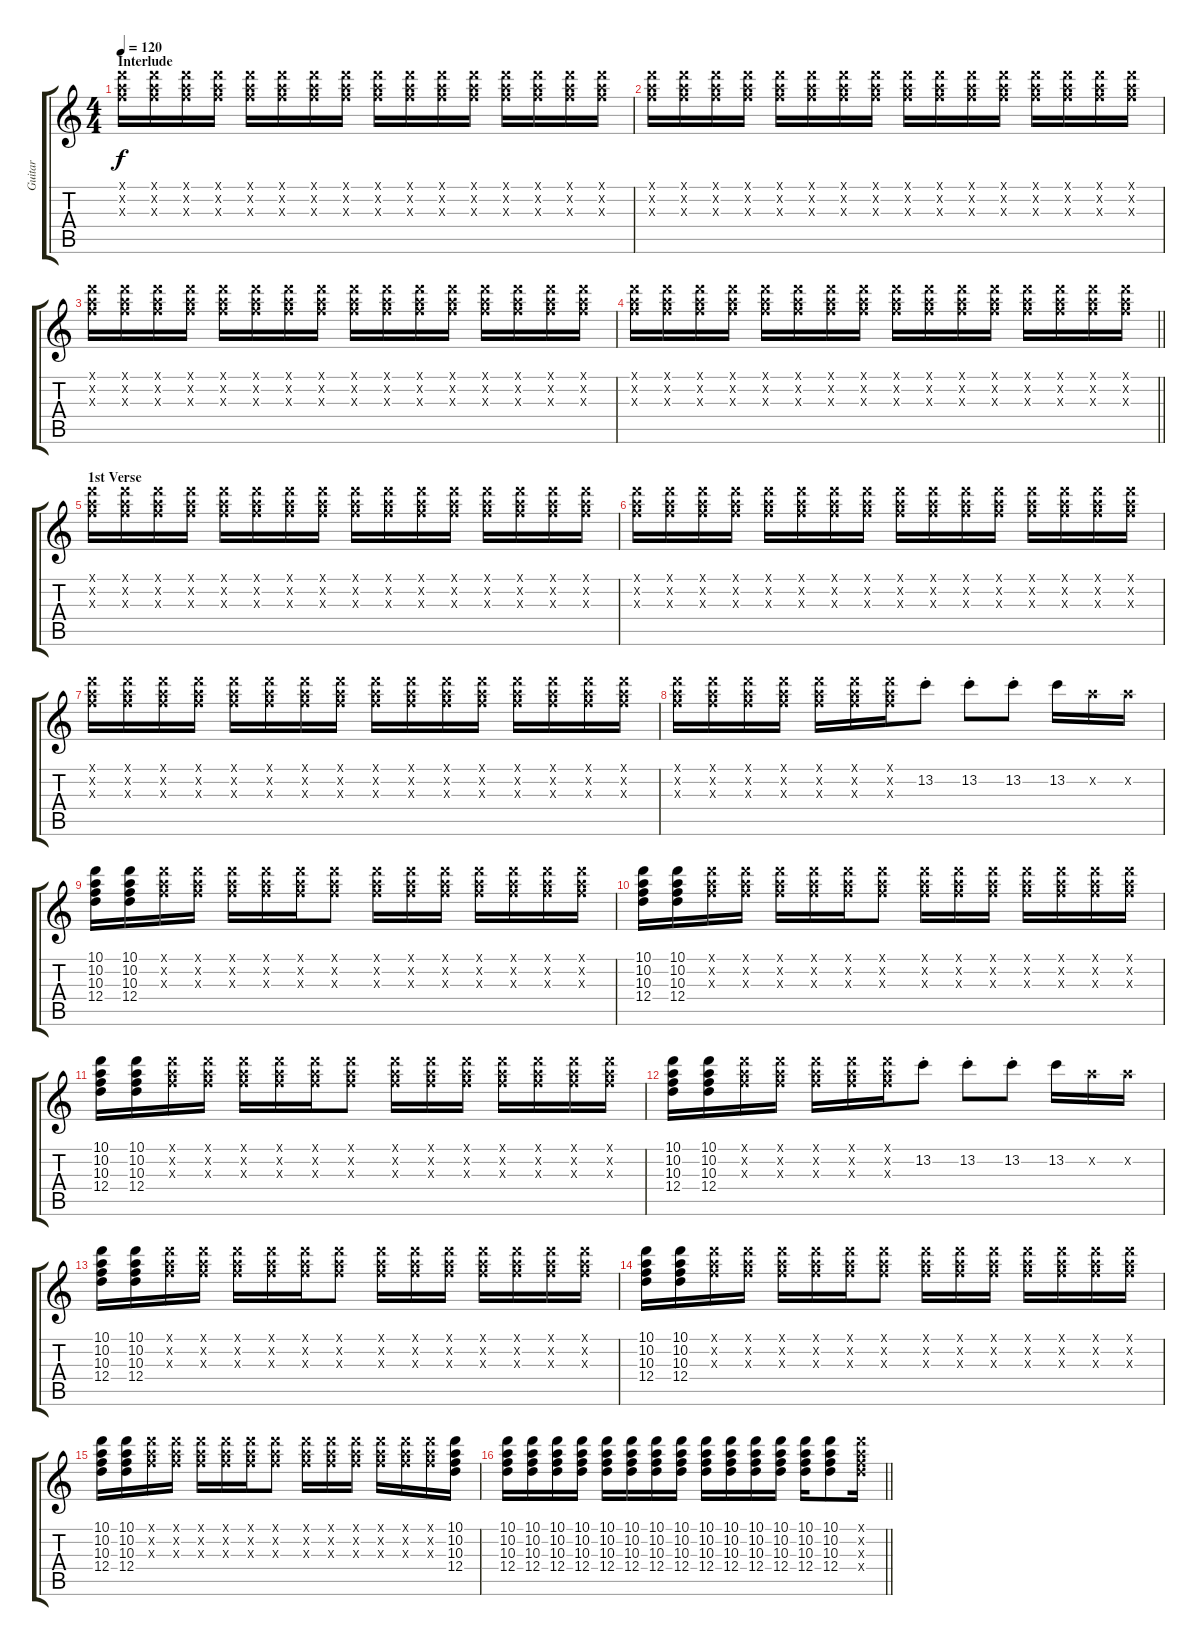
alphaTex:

\track ("Guitar" "Guitar") {instrument overdrivenguitar}
\staff {score tabs}
\tuning (E4 B3 G3 D3 A2 E2) {hide}
\ts (4 4)
\section ("" "Interlude")
\tempo 120
\clef g2
\ks c
(10.1{x} 10.2{x} 10.3{x}).16{dy f instrument overdrivenguitar} (10.1{x} 10.2{x} 10.3{x}).16 (10.1{x} 10.2{x} 10.3{x}).16 (10.1{x} 10.2{x} 10.3{x}).16 (10.1{x} 10.2{x} 10.3{x}).16 (10.1{x} 10.2{x} 10.3{x}).16 (10.1{x} 10.2{x} 10.3{x}).16 (10.1{x} 10.2{x} 10.3{x}).16 (10.1{x} 10.2{x} 10.3{x}).16 (10.1{x} 10.2{x} 10.3{x}).16 (10.1{x} 10.2{x} 10.3{x}).16 (10.1{x} 10.2{x} 10.3{x}).16 (10.1{x} 10.2{x} 10.3{x}).16 (10.1{x} 10.2{x} 10.3{x}).16 (10.1{x} 10.2{x} 10.3{x}).16 (10.1{x} 10.2{x} 10.3{x}).16 |
(10.1{x} 10.2{x} 10.3{x}).16 (10.1{x} 10.2{x} 10.3{x}).16 (10.1{x} 10.2{x} 10.3{x}).16 (10.1{x} 10.2{x} 10.3{x}).16 (10.1{x} 10.2{x} 10.3{x}).16 (10.1{x} 10.2{x} 10.3{x}).16 (10.1{x} 10.2{x} 10.3{x}).16 (10.1{x} 10.2{x} 10.3{x}).16 (10.1{x} 10.2{x} 10.3{x}).16 (10.1{x} 10.2{x} 10.3{x}).16 (10.1{x} 10.2{x} 10.3{x}).16 (10.1{x} 10.2{x} 10.3{x}).16 (10.1{x} 10.2{x} 10.3{x}).16 (10.1{x} 10.2{x} 10.3{x}).16 (10.1{x} 10.2{x} 10.3{x}).16 (10.1{x} 10.2{x} 10.3{x}).16 |
(10.1{x} 10.2{x} 10.3{x}).16 (10.1{x} 10.2{x} 10.3{x}).16 (10.1{x} 10.2{x} 10.3{x}).16 (10.1{x} 10.2{x} 10.3{x}).16 (10.1{x} 10.2{x} 10.3{x}).16 (10.1{x} 10.2{x} 10.3{x}).16 (10.1{x} 10.2{x} 10.3{x}).16 (10.1{x} 10.2{x} 10.3{x}).16 (10.1{x} 10.2{x} 10.3{x}).16 (10.1{x} 10.2{x} 10.3{x}).16 (10.1{x} 10.2{x} 10.3{x}).16 (10.1{x} 10.2{x} 10.3{x}).16 (10.1{x} 10.2{x} 10.3{x}).16 (10.1{x} 10.2{x} 10.3{x}).16 (10.1{x} 10.2{x} 10.3{x}).16 (10.1{x} 10.2{x} 10.3{x}).16 |
\barLineRight lightlight
(10.1{x} 10.2{x} 10.3{x}).16 (10.1{x} 10.2{x} 10.3{x}).16 (10.1{x} 10.2{x} 10.3{x}).16 (10.1{x} 10.2{x} 10.3{x}).16 (10.1{x} 10.2{x} 10.3{x}).16 (10.1{x} 10.2{x} 10.3{x}).16 (10.1{x} 10.2{x} 10.3{x}).16 (10.1{x} 10.2{x} 10.3{x}).16 (10.1{x} 10.2{x} 10.3{x}).16 (10.1{x} 10.2{x} 10.3{x}).16 (10.1{x} 10.2{x} 10.3{x}).16 (10.1{x} 10.2{x} 10.3{x}).16 (10.1{x} 10.2{x} 10.3{x}).16 (10.1{x} 10.2{x} 10.3{x}).16 (10.1{x} 10.2{x} 10.3{x}).16 (10.1{x} 10.2{x} 10.3{x}).16 |
\section ("" "1st Verse")
(10.1{x} 10.2{x} 10.3{x}).16 (10.1{x} 10.2{x} 10.3{x}).16 (10.1{x} 10.2{x} 10.3{x}).16 (10.1{x} 10.2{x} 10.3{x}).16 (10.1{x} 10.2{x} 10.3{x}).16 (10.1{x} 10.2{x} 10.3{x}).16 (10.1{x} 10.2{x} 10.3{x}).16 (10.1{x} 10.2{x} 10.3{x}).16 (10.1{x} 10.2{x} 10.3{x}).16 (10.1{x} 10.2{x} 10.3{x}).16 (10.1{x} 10.2{x} 10.3{x}).16 (10.1{x} 10.2{x} 10.3{x}).16 (10.1{x} 10.2{x} 10.3{x}).16 (10.1{x} 10.2{x} 10.3{x}).16 (10.1{x} 10.2{x} 10.3{x}).16 (10.1{x} 10.2{x} 10.3{x}).16 |
(10.1{x} 10.2{x} 10.3{x}).16 (10.1{x} 10.2{x} 10.3{x}).16 (10.1{x} 10.2{x} 10.3{x}).16 (10.1{x} 10.2{x} 10.3{x}).16 (10.1{x} 10.2{x} 10.3{x}).16 (10.1{x} 10.2{x} 10.3{x}).16 (10.1{x} 10.2{x} 10.3{x}).16 (10.1{x} 10.2{x} 10.3{x}).16 (10.1{x} 10.2{x} 10.3{x}).16 (10.1{x} 10.2{x} 10.3{x}).16 (10.1{x} 10.2{x} 10.3{x}).16 (10.1{x} 10.2{x} 10.3{x}).16 (10.1{x} 10.2{x} 10.3{x}).16 (10.1{x} 10.2{x} 10.3{x}).16 (10.1{x} 10.2{x} 10.3{x}).16 (10.1{x} 10.2{x} 10.3{x}).16 |
(10.1{x} 10.2{x} 10.3{x}).16 (10.1{x} 10.2{x} 10.3{x}).16 (10.1{x} 10.2{x} 10.3{x}).16 (10.1{x} 10.2{x} 10.3{x}).16 (10.1{x} 10.2{x} 10.3{x}).16 (10.1{x} 10.2{x} 10.3{x}).16 (10.1{x} 10.2{x} 10.3{x}).16 (10.1{x} 10.2{x} 10.3{x}).16 (10.1{x} 10.2{x} 10.3{x}).16 (10.1{x} 10.2{x} 10.3{x}).16 (10.1{x} 10.2{x} 10.3{x}).16 (10.1{x} 10.2{x} 10.3{x}).16 (10.1{x} 10.2{x} 10.3{x}).16 (10.1{x} 10.2{x} 10.3{x}).16 (10.1{x} 10.2{x} 10.3{x}).16 (10.1{x} 10.2{x} 10.3{x}).16 |
(10.1{x} 10.2{x} 10.3{x}).16 (10.1{x} 10.2{x} 10.3{x}).16 (10.1{x} 10.2{x} 10.3{x}).16 (10.1{x} 10.2{x} 10.3{x}).16 (10.1{x} 10.2{x} 10.3{x}).16 (10.1{x} 10.2{x} 10.3{x}).16 (10.1{x} 10.2{x} 10.3{x}).16 13.2{st}.8 13.2{st}.8 13.2{st}.8 13.2.16 10.2{x}.16 10.2{x}.16 |
(10.1 10.2 10.3 12.4).16 (10.1 10.2 10.3 12.4).16 (10.1{x} 10.2{x} 10.3{x}).16 (10.1{x} 10.2{x} 10.3{x}).16 (10.1{x} 10.2{x} 10.3{x}).16 (10.1{x} 10.2{x} 10.3{x}).16 (10.1{x} 10.2{x} 10.3{x}).16 (10.1{x} 10.2{x} 10.3{x}).8 (10.1{x} 10.2{x} 10.3{x}).16 (10.1{x} 10.2{x} 10.3{x}).16 (10.1{x} 10.2{x} 10.3{x}).16 (10.1{x} 10.2{x} 10.3{x}).16 (10.1{x} 10.2{x} 10.3{x}).16 (10.1{x} 10.2{x} 10.3{x}).16 (10.1{x} 10.2{x} 10.3{x}).16 |
(10.1 10.2 10.3 12.4).16 (10.1 10.2 10.3 12.4).16 (10.1{x} 10.2{x} 10.3{x}).16 (10.1{x} 10.2{x} 10.3{x}).16 (10.1{x} 10.2{x} 10.3{x}).16 (10.1{x} 10.2{x} 10.3{x}).16 (10.1{x} 10.2{x} 10.3{x}).16 (10.1{x} 10.2{x} 10.3{x}).8 (10.1{x} 10.2{x} 10.3{x}).16 (10.1{x} 10.2{x} 10.3{x}).16 (10.1{x} 10.2{x} 10.3{x}).16 (10.1{x} 10.2{x} 10.3{x}).16 (10.1{x} 10.2{x} 10.3{x}).16 (10.1{x} 10.2{x} 10.3{x}).16 (10.1{x} 10.2{x} 10.3{x}).16 |
(10.1 10.2 10.3 12.4).16 (10.1 10.2 10.3 12.4).16 (10.1{x} 10.2{x} 10.3{x}).16 (10.1{x} 10.2{x} 10.3{x}).16 (10.1{x} 10.2{x} 10.3{x}).16 (10.1{x} 10.2{x} 10.3{x}).16 (10.1{x} 10.2{x} 10.3{x}).16 (10.1{x} 10.2{x} 10.3{x}).8 (10.1{x} 10.2{x} 10.3{x}).16 (10.1{x} 10.2{x} 10.3{x}).16 (10.1{x} 10.2{x} 10.3{x}).16 (10.1{x} 10.2{x} 10.3{x}).16 (10.1{x} 10.2{x} 10.3{x}).16 (10.1{x} 10.2{x} 10.3{x}).16 (10.1{x} 10.2{x} 10.3{x}).16 |
(10.1 10.2 10.3 12.4).16 (10.1 10.2 10.3 12.4).16 (10.1{x} 10.2{x} 10.3{x}).16 (10.1{x} 10.2{x} 10.3{x}).16 (10.1{x} 10.2{x} 10.3{x}).16 (10.1{x} 10.2{x} 10.3{x}).16 (10.1{x} 10.2{x} 10.3{x}).16 13.2{st}.8 13.2{st}.8 13.2{st}.8 13.2.16 10.2{x}.16 10.2{x}.16 |
(10.1 10.2 10.3 12.4).16 (10.1 10.2 10.3 12.4).16 (10.1{x} 10.2{x} 10.3{x}).16 (10.1{x} 10.2{x} 10.3{x}).16 (10.1{x} 10.2{x} 10.3{x}).16 (10.1{x} 10.2{x} 10.3{x}).16 (10.1{x} 10.2{x} 10.3{x}).16 (10.1{x} 10.2{x} 10.3{x}).8 (10.1{x} 10.2{x} 10.3{x}).16 (10.1{x} 10.2{x} 10.3{x}).16 (10.1{x} 10.2{x} 10.3{x}).16 (10.1{x} 10.2{x} 10.3{x}).16 (10.1{x} 10.2{x} 10.3{x}).16 (10.1{x} 10.2{x} 10.3{x}).16 (10.1{x} 10.2{x} 10.3{x}).16 |
(10.1 10.2 10.3 12.4).16 (10.1 10.2 10.3 12.4).16 (10.1{x} 10.2{x} 10.3{x}).16 (10.1{x} 10.2{x} 10.3{x}).16 (10.1{x} 10.2{x} 10.3{x}).16 (10.1{x} 10.2{x} 10.3{x}).16 (10.1{x} 10.2{x} 10.3{x}).16 (10.1{x} 10.2{x} 10.3{x}).8 (10.1{x} 10.2{x} 10.3{x}).16 (10.1{x} 10.2{x} 10.3{x}).16 (10.1{x} 10.2{x} 10.3{x}).16 (10.1{x} 10.2{x} 10.3{x}).16 (10.1{x} 10.2{x} 10.3{x}).16 (10.1{x} 10.2{x} 10.3{x}).16 (10.1{x} 10.2{x} 10.3{x}).16 |
(10.1 10.2 10.3 12.4).16 (10.1 10.2 10.3 12.4).16 (10.1{x} 10.2{x} 10.3{x}).16 (10.1{x} 10.2{x} 10.3{x}).16 (10.1{x} 10.2{x} 10.3{x}).16 (10.1{x} 10.2{x} 10.3{x}).16 (10.1{x} 10.2{x} 10.3{x}).16 (10.1{x} 10.2{x} 10.3{x}).8 (10.1{x} 10.2{x} 10.3{x}).16 (10.1{x} 10.2{x} 10.3{x}).16 (10.1{x} 10.2{x} 10.3{x}).16 (10.1{x} 10.2{x} 10.3{x}).16 (10.1{x} 10.2{x} 10.3{x}).16 (10.1{x} 10.2{x} 10.3{x}).16 (10.1 10.2 10.3 12.4).16 |
\barLineRight lightlight
(10.1 10.2 10.3 12.4).16 (10.1 10.2 10.3 12.4).16 (10.1 10.2 10.3 12.4).16 (10.1 10.2 10.3 12.4).16 (10.1 10.2 10.3 12.4).16 (10.1 10.2 10.3 12.4).16 (10.1 10.2 10.3 12.4).16 (10.1 10.2 10.3 12.4).16 (10.1 10.2 10.3 12.4).16 (10.1 10.2 10.3 12.4).16 (10.1 10.2 10.3 12.4).16 (10.1 10.2 10.3 12.4).16 (10.1 10.2 10.3 12.4).16 (10.1 10.2 10.3 12.4).8 (10.1{x} 10.2{x} 10.3{x} 12.4{x}).16
